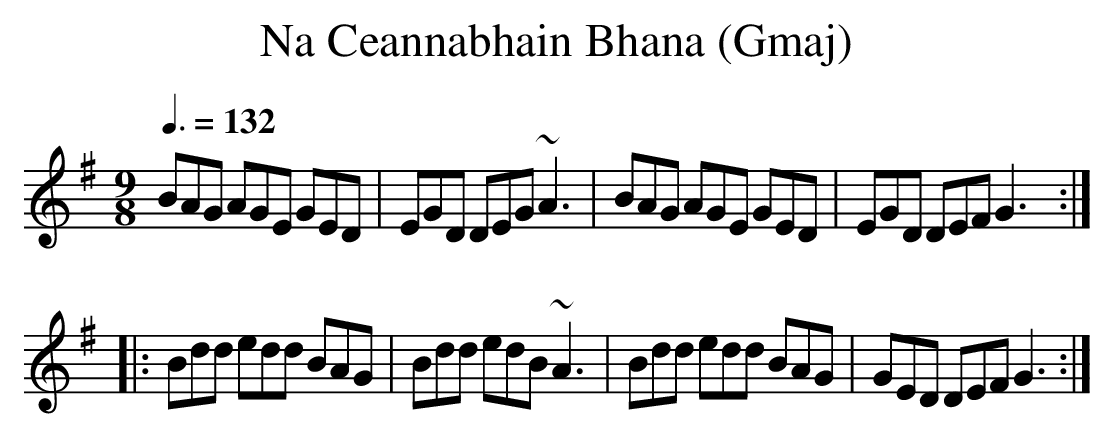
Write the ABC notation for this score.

X:1
T:Na Ceannabhain Bhana (Gmaj)
Q:3/8=132
M:9/8
L:1/8
K:Gmaj
BAG AGE GED|EGD DEG ~A3|BAG AGE GED|EGD DEF G3:|
|:Bdd edd BAG|Bdd edB ~A3|Bdd edd BAG|GED DEF G3:|
